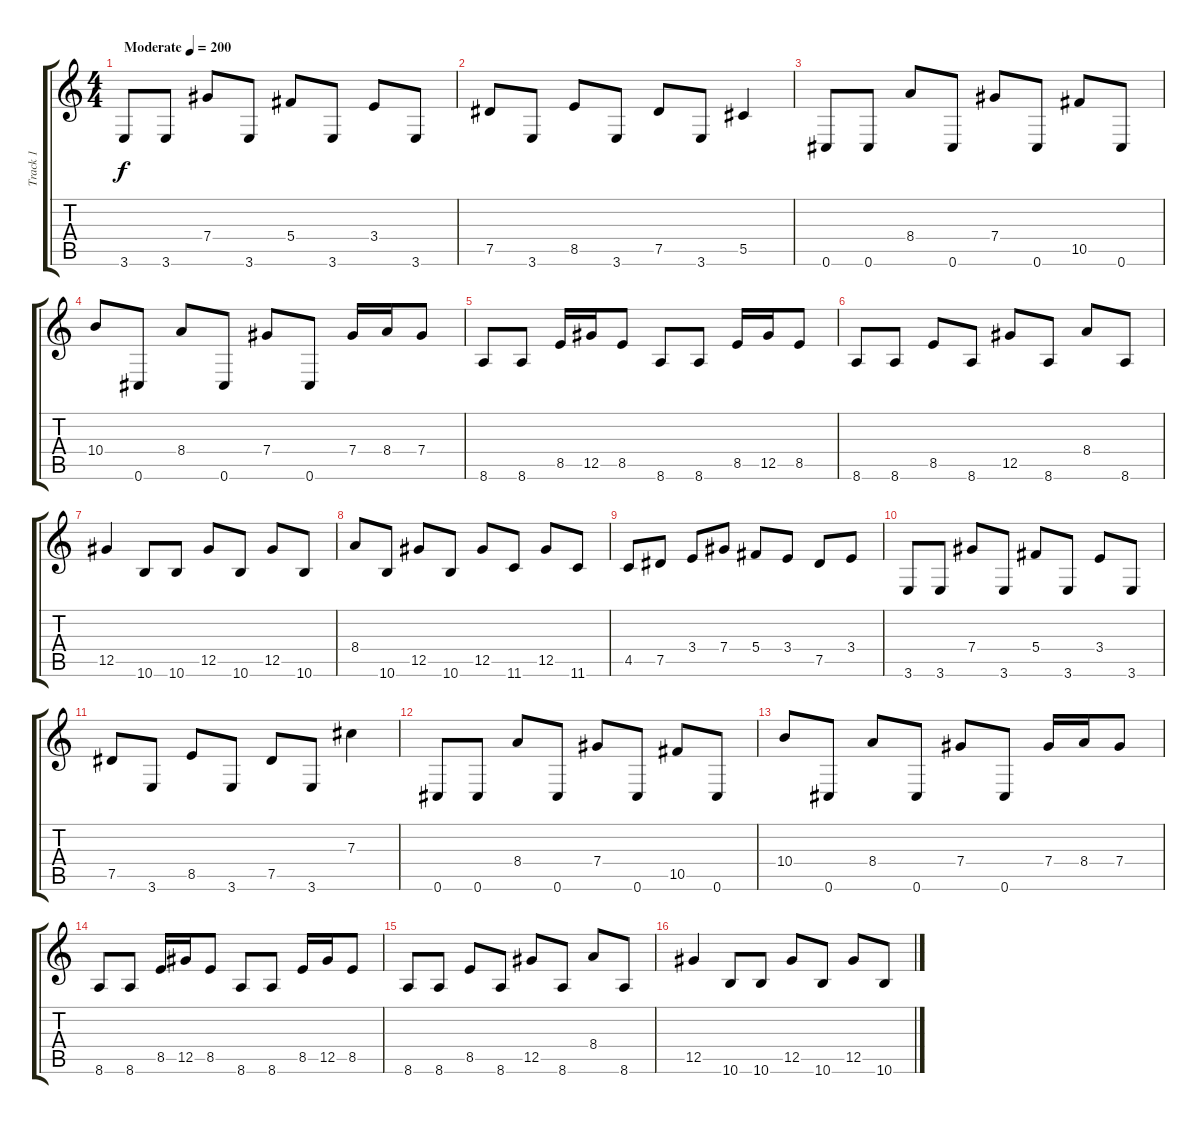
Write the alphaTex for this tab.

\track ("Track 1" "Track 1") {instrument overdrivenguitar}
\staff {score tabs}
\tuning (Eb4 Bb3 Gb3 Db3 Ab2 Db2) {hide}
\ts (4 4)
\tempo (200 "Moderate")
\clef g2
\ks c
3.6.8{dy f instrument overdrivenguitar} 3.6.8 7.4.8 3.6.8 5.4.8 3.6.8 3.4.8 3.6.8 |
7.5.8 3.6.8 8.5.8 3.6.8 7.5.8 3.6.8 5.5.4 |
0.6.8 0.6.8 8.4.8 0.6.8 7.4.8 0.6.8 10.5.8 0.6.8 |
10.4.8 0.6.8 8.4.8 0.6.8 7.4.8 0.6.8 7.4.16 8.4.16 7.4.8 |
8.6.8 8.6.8 8.5.16 12.5.16 8.5.8 8.6.8 8.6.8 8.5.16 12.5.16 8.5.8 |
8.6.8 8.6.8 8.5.8 8.6.8 12.5.8 8.6.8 8.4.8 8.6.8 |
12.5.4 10.6.8 10.6.8 12.5.8 10.6.8 12.5.8 10.6.8 |
8.4.8 10.6.8 12.5.8 10.6.8 12.5.8 11.6.8 12.5.8 11.6.8 |
4.5.8 7.5.8 3.4.8 7.4.8 5.4.8 3.4.8 7.5.8 3.4.8 |
3.6.8 3.6.8 7.4.8 3.6.8 5.4.8 3.6.8 3.4.8 3.6.8 |
7.5.8 3.6.8 8.5.8 3.6.8 7.5.8 3.6.8 7.3.4 |
0.6.8 0.6.8 8.4.8 0.6.8 7.4.8 0.6.8 10.5.8 0.6.8 |
10.4.8 0.6.8 8.4.8 0.6.8 7.4.8 0.6.8 7.4.16 8.4.16 7.4.8 |
8.6.8 8.6.8 8.5.16 12.5.16 8.5.8 8.6.8 8.6.8 8.5.16 12.5.16 8.5.8 |
8.6.8 8.6.8 8.5.8 8.6.8 12.5.8 8.6.8 8.4.8 8.6.8 |
12.5.4 10.6.8 10.6.8 12.5.8 10.6.8 12.5.8 10.6.8
